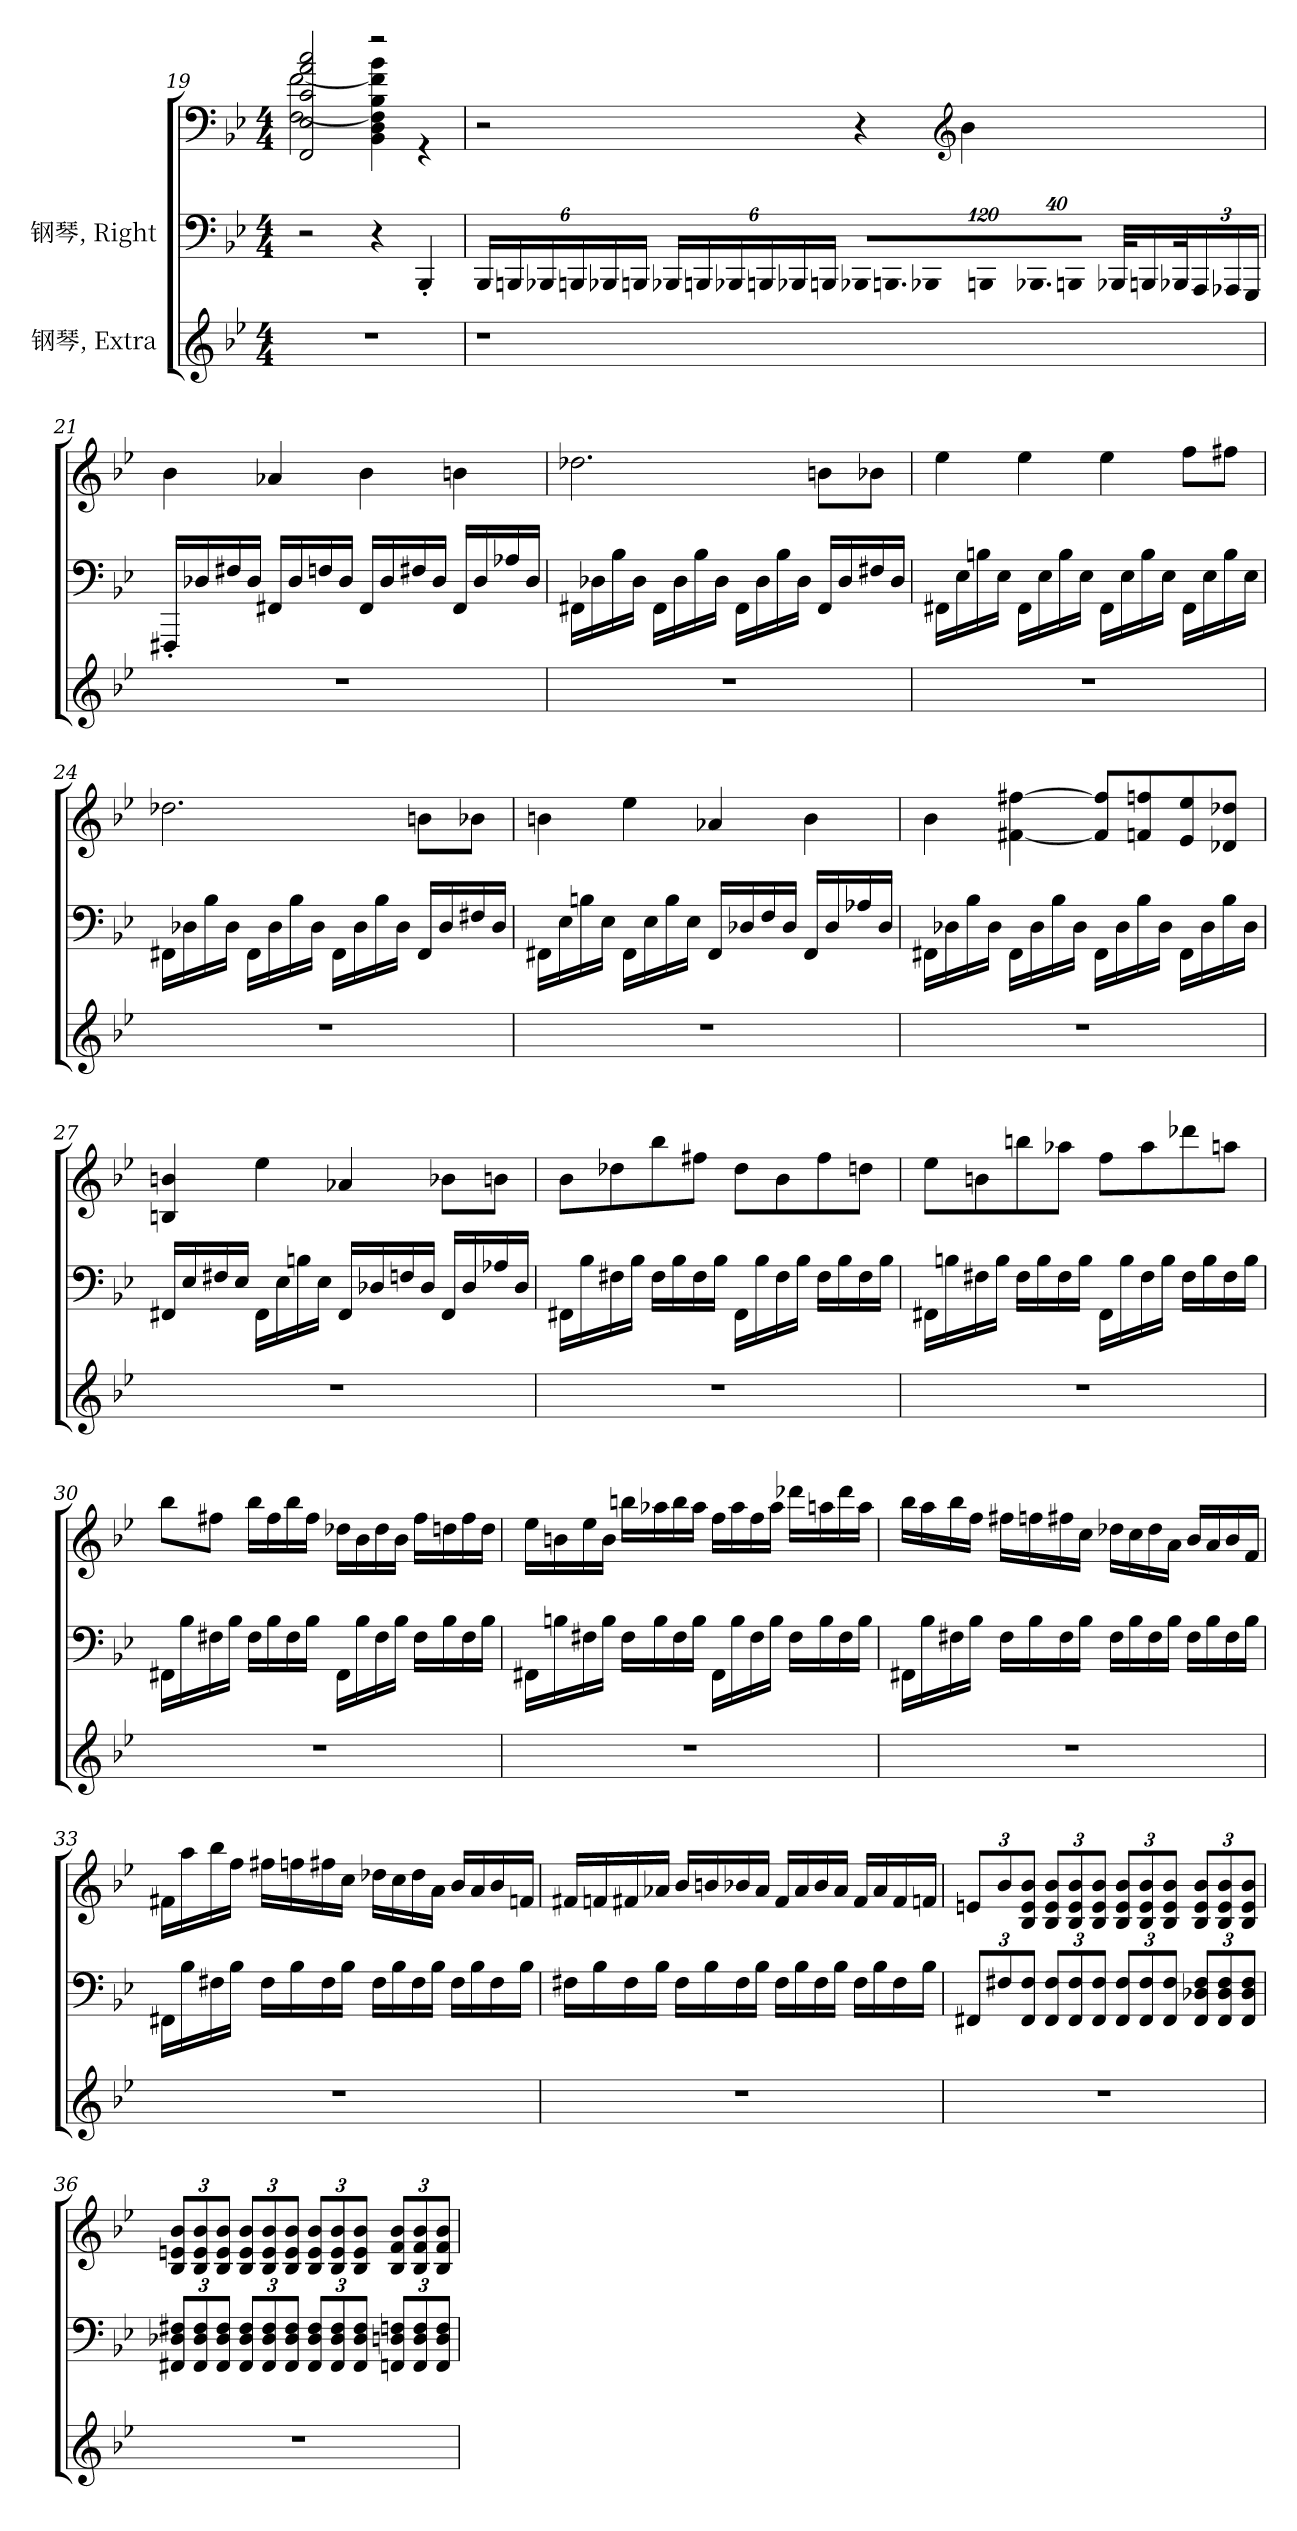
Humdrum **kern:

**kern	**kern	**kern
*part2	*part1	*part1
*staff3	*staff2	*staff1
*I"钢琴, Extra	*I"钢琴, Right	*
*clefG2	*clefF4	*clefF4
*k[b-e-]	*k[b-e-]	*k[b-e-]
*M4/4	*M4/4	*M4/4
*MM95	*MM95	*MM95
=19	=19	=19
*	*	*^
1r	2r	2FF/ 2E-/ 2c/ 2a/ 2cc/	[2F\ [2f\
.	4r	2r	4BB-\ 4D\ 4F\] 4B-\ 4f\] 4b-\
.	4BBB-'/	.	4r
*	*	*v	*v
!!LO:LB:g=z
=20	=20	=20
*	*Xbrackettup	*
1r	24BBB-/LL	2r
.	24BBBn/	.
.	24BBB-X/	.
.	24BBBn/	.
.	24BBB-X/	.
.	24BBBn/JJ	.
.	24BBB-X/LL	.
.	24BBBn/	.
.	24BBB-X/	.
.	24BBBn/	.
.	24BBB-X/	.
.	24BBBn/JJ	.
!	!LO:N:vis=32	!
.	640%23BBB-X/LLL	4r
!	!LO:N:vis=32.	!
.	1920%103BBBn/	.
!	!LO:N:vis=32	!
.	640%23BBB-X/	.
!	!LO:N:vis=32	!
.	640%23BBBn/	.
!	!LO:N:vis=32.	!
.	1920%103BBB-X/	.
!	!LO:N:vis=32	!
.	640%23BBBn/JJJ	.
*	*	*clefG2
.	.	4b-\
.	32BBB-X/KLL	.
.	16BBBn/	.
.	32BBB-X/K	.
.	24AAA/	.
.	24AAA-X/	.
.	24GGG/JJ	.
960ryy	.	960ryy
!!LO:LB:g=z
=21	=21	=21
*	*	*MM65
1r	16FFF#X'/LL	4b-\
.	16D-X/	.
.	16F#X/	.
.	16D-/JJ	.
.	16FF#X/LL	4a-X/
.	16D-/	.
.	16Fn/	.
.	16D-/JJ	.
.	16FF#/LL	4b-\
.	16D-/	.
.	16F#X/	.
.	16D-/JJ	.
.	16FF#/LL	4bn\
.	16D-/	.
.	16A-X/	.
.	16D-/JJ	.
=22	=22	=22
1r	16FF#X\LL	2.dd-X\
.	16D-X\	.
.	16B-\	.
.	16D-\JJ	.
.	16FF#\LL	.
.	16D-\	.
.	16B-\	.
.	16D-\JJ	.
.	16FF#\LL	.
.	16D-\	.
.	16B-\	.
.	16D-\JJ	.
.	16FF#/LL	8bn\L
.	16D-/	.
.	16F#X/	8b-X\J
.	16D-/JJ	.
!!LO:PB:g=z
=23	=23	=23
1r	16FF#X\LL	4ee-\
.	16E-\	.
.	16Bn\	.
.	16E-\JJ	.
.	16FF#\LL	4ee-\
.	16E-\	.
.	16B\	.
.	16E-\JJ	.
.	16FF#\LL	4ee-\
.	16E-\	.
.	16B\	.
.	16E-\JJ	.
.	16FF#\LL	8ff\L
.	16E-\	.
.	16B\	8ff#X\J
.	16E-\JJ	.
=24	=24	=24
1r	16FF#X\LL	2.dd-X\
.	16D-X\	.
.	16B-\	.
.	16D-\JJ	.
.	16FF#\LL	.
.	16D-\	.
.	16B-\	.
.	16D-\JJ	.
.	16FF#\LL	.
.	16D-\	.
.	16B-\	.
.	16D-\JJ	.
.	16FF#/LL	8bn\L
.	16D-/	.
.	16F#X/	8b-X\J
.	16D-/JJ	.
!!LO:LB:g=z
=25	=25	=25
1r	16FF#X\LL	4bn\
.	16E-\	.
.	16Bn\	.
.	16E-\JJ	.
.	16FF#\LL	4ee-\
.	16E-\	.
.	16B\	.
.	16E-\JJ	.
.	16FF#/LL	4a-X/
.	16D-X/	.
.	16F/	.
.	16D-/JJ	.
.	16FF#/LL	4b\
.	16D-/	.
.	16A-X/	.
.	16D-/JJ	.
=26	=26	=26
1r	16FF#X\LL	4b-\
.	16D-X\	.
.	16B-\	.
.	16D-\JJ	.
.	16FF#\LL	[4f#X\ [4ff#X\
.	16D-\	.
.	16B-\	.
.	16D-\JJ	.
*	*	*MM109
.	16FF#\LL	8f#/] 8ff#/]L
.	16D-\	.
.	16B-\	8fn/ 8ffn/
.	16D-\JJ	.
.	16FF#\LL	8e-/ 8ee-/
.	16D-\	.
.	16B-\	8d-X/ 8dd-X/J
.	16D-\JJ	.
!!LO:LB:g=z
=27	=27	=27
1r	16FF#X/LL	4Bn/ 4bn/
.	16E-/	.
.	16F#X/	.
.	16E-/JJ	.
.	16FF#\LL	4ee-\
.	16E-\	.
.	16Bn\	.
.	16E-\JJ	.
.	16FF#/LL	4a-X/
.	16D-X/	.
.	16Fn/	.
.	16D-/JJ	.
.	16FF#/LL	8b-X\L
.	16D-/	.
*	*	*MM109
.	16A-X/	8bn\J
.	16D-/JJ	.
=28	=28	=28
1r	16FF#X\LL	8b-\L
.	16B-\	.
.	16F#X\	8dd-X\
.	16B-\JJ	.
.	16F#\LL	8bb-\
.	16B-\	.
.	16F#\	8ff#X\J
.	16B-\JJ	.
.	16FF#\LL	8dd-\L
.	16B-\	.
.	16F#\	8b-\
.	16B-\JJ	.
.	16F#\LL	8ff#\
.	16B-\	.
.	16F#\	8ddn\J
.	16B-\JJ	.
!!LO:LB:g=z
=29	=29	=29
1r	16FF#X\LL	8ee-\L
.	16Bn\	.
.	16F#X\	8bn\
.	16B\JJ	.
.	16F#\LL	8bbn\
.	16B\	.
.	16F#\	8aa-X\J
.	16B\JJ	.
.	16FF#\LL	8ff\L
.	16B\	.
.	16F#\	8aa-\
.	16B\JJ	.
*	*	*MM113
.	16F#\LL	8ddd-X\
.	16B\	.
.	16F#\	8aan\J
.	16B\JJ	.
=30	=30	=30
1r	16FF#X\LL	8bb-\L
.	16B-\	.
*	*	*MM114
.	16F#X\	8ff#X\J
.	16B-\JJ	.
.	16F#\LL	16bb-\LL
.	16B-\	16ff#\
.	16F#\	16bb-\
*	*	*MM119
.	16B-\JJ	16ff#\JJ
.	16FF#\LL	16dd-X\LL
.	16B-\	16b-\
.	16F#\	16dd-\
.	16B-\JJ	16b-\JJ
.	16F#\LL	16ff#\LL
.	16B-\	16ddn\
*	*	*MM113
.	16F#\	16ff#\
.	16B-\JJ	16dd\JJ
!!LO:PB:g=z
=31	=31	=31
1r	16FF#X\LL	16ee-\LL
.	16Bn\	16bn\
.	16F#X\	16ee-\
.	16B\JJ	16b\JJ
*	*	*MM117
.	16F#\LL	16bbn\LL
.	16B\	16aa-X\
.	16F#\	16bb\
.	16B\JJ	16aa-\JJ
.	16FF#\LL	16ff\LL
.	16B\	16aa-\
.	16F#\	16ff\
*	*	*MM113
.	16B\JJ	16aa-\JJ
.	16F#\LL	16ddd-X\LL
.	16B\	16aan\
.	16F#\	16ddd-\
.	16B\JJ	16aa\JJ
=32	=32	=32
*	*	*MM96
1r	16FF#X\LL	16bb-\LL
.	16B-\	16aa\
.	16F#X\	16bb-\
.	16B-\JJ	16ff\JJ
.	16F#\LL	16ff#X\LL
.	16B-\	16ffn\
.	16F#\	16ff#X\
.	16B-\JJ	16cc\JJ
.	16F#\LL	16dd-X\LL
.	16B-\	16cc\
.	16F#\	16dd-\
.	16B-\JJ	16a\JJ
.	16F#\LL	16b-/LL
.	16B-\	16a/
.	16F#\	16b-/
.	16B-\JJ	16f/JJ
!!LO:LB:g=z
=33	=33	=33
1r	16FF#X\LL	16f#X\LL
.	16B-\	16aa\
.	16F#X\	16bb-\
*	*	*MM116
.	16B-\JJ	16ff\JJ
*	*	*MM118
.	16F#\LL	16ff#X\LL
*	*	*MM119
.	16B-\	16ffn\
.	16F#\	16ff#X\
.	16B-\JJ	16cc\JJ
.	16F#\LL	16dd-X\LL
.	16B-\	16cc\
.	16F#\	16dd-\
.	16B-\JJ	16a\JJ
.	16F#\LL	16b-/LL
.	16B-\	16a/
.	16F#\	16b-/
.	16B-\JJ	16fn/JJ
=34	=34	=34
*	*	*MM103
1r	16F#X\LL	16f#X/LL
.	16B-\	16fn/
.	16F#\	16f#X/
*	*	*MM102
.	16B-\JJ	16a-X/JJ
.	16F#\LL	16b-/LL
*	*	*MM103
.	16B-\	16bn/
.	16F#\	16b-X/
.	16B-\JJ	16a-/JJ
.	16F#\LL	16f#/LL
.	16B-\	16a-/
.	16F#\	16b-/
.	16B-\JJ	16a-/JJ
.	16F#\LL	16f#/LL
*	*	*MM83
.	16B-\	16a-/
.	16F#\	16f#/
.	16B-\JJ	16fn/JJ
!!LO:LB:g=z
=35	=35	=35
*	*	*Xbrackettup
1r	12FF#X/L	12en/L
*	*	*MM73
.	12F#X/	12b-/
.	12FF#/ 12F#/J	12B-/ 12e/ 12b-/J
.	12FF#/ 12F#/L	12B-/ 12e/ 12b-/L
.	12FF#/ 12F#/	12B-/ 12e/ 12b-/
.	12FF#/ 12F#/J	12B-/ 12e/ 12b-/J
.	12FF#/ 12F#/L	12B-/ 12e/ 12b-/L
.	12FF#/ 12F#/	12B-/ 12e/ 12b-/
.	12FF#/ 12F#/J	12B-/ 12e/ 12b-/J
.	12FF#/ 12D-X/ 12F#/L	12B-/ 12e/ 12b-/L
.	12FF#/ 12D-/ 12F#/	12B-/ 12e/ 12b-/
.	12FF#/ 12D-/ 12F#/J	12B-/ 12e/ 12b-/J
=36	=36	=36
1r	12FF#X/ 12D-X/ 12F#X/L	12B-/ 12en/ 12b-/L
.	12FF#/ 12D-/ 12F#/	12B-/ 12e/ 12b-/
.	12FF#/ 12D-/ 12F#/J	12B-/ 12e/ 12b-/J
.	12FF#/ 12D-/ 12F#/L	12B-/ 12e/ 12b-/L
.	12FF#/ 12D-/ 12F#/	12B-/ 12e/ 12b-/
*	*	*MM89
.	12FF#/ 12D-/ 12F#/J	12B-/ 12e/ 12b-/J
.	12FF#/ 12D-/ 12F#/L	12B-/ 12e/ 12b-/L
.	12FF#/ 12D-/ 12F#/	12B-/ 12e/ 12b-/
.	12FF#/ 12D-/ 12F#/J	12B-/ 12e/ 12b-/J
.	12FFn/ 12Dn/ 12Fn/L	12B-/ 12f/ 12b-/L
.	12FF/ 12D/ 12F/	12B-/ 12f/ 12b-/
*	*	*MM60
.	12FF/ 12D/ 12F/J	12B-/ 12f/ 12b-/J
=	=	=
*-	*-	*-
